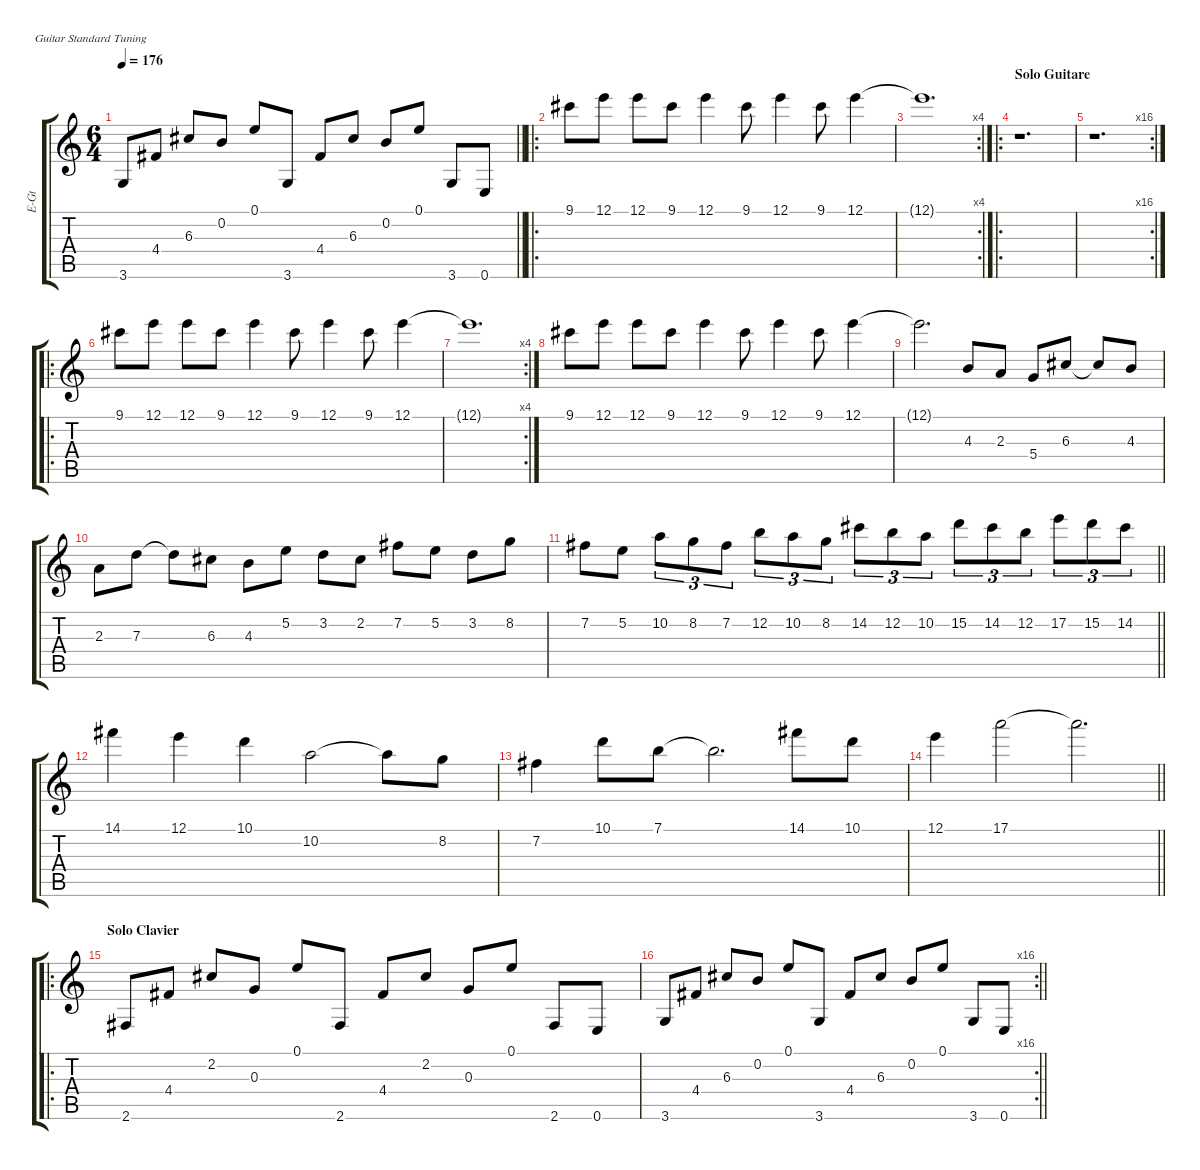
\hideDynamics
\bracketExtendMode groupsimilarinstruments
\otherSystemsTrackNameOrientation horizontal
\track ("Guitar" "E-Gt") {defaultSystemsLayout 4 mute instrument overdrivenguitar}
\staff {score tabs}
\tuning (E4 B3 G3 D3 A2 E2)
\ts (6 4)
\tempo 176
\clef g2
\barLineRight lightlight
\ks c
3.6.8{dy f beam Up} 4.4{acc #}.8{beam Up} 6.3{acc #}.8{beam Up} 0.2.8{beam Up} 0.1.8{beam Up} 3.6.8{beam Up} 4.4{acc #}.8{beam Up} 6.3{acc #}.8{beam Up} 0.2.8{beam Up} 0.1.8{beam Up} 3.6.8{beam Up} 0.6.8{beam Up} |
\ro
9.1{acc #}.8{beam Down} 12.1.8{beam Down} 12.1.8{beam Down} 9.1{acc #}.8{beam Down} 12.1.4{beam Down} 9.1{acc #}.8{beam Down} 12.1.4{beam Down} 9.1{acc #}.8{beam Down} 12.1.4{beam Down} |
\rc 4
12.1{t}.1{d beam Down} |
\ro
\section ("" "Solo Guitare")
r.1{d beam Down} |
\rc 16
r.1{d beam Down} |
\ro
9.1{acc #}.8{beam Down} 12.1.8{beam Down} 12.1.8{beam Down} 9.1{acc #}.8{beam Down} 12.1.4{beam Down} 9.1{acc #}.8{beam Down} 12.1.4{beam Down} 9.1{acc #}.8{beam Down} 12.1.4{beam Down} |
\rc 4
12.1{t}.1{d beam Down} |
9.1{acc #}.8{beam Down} 12.1.8{beam Down} 12.1.8{beam Down} 9.1{acc #}.8{beam Down} 12.1.4{beam Down} 9.1{acc #}.8{beam Down} 12.1.4{beam Down} 9.1{acc #}.8{beam Down} 12.1.4{beam Down} |
12.1{t}.2{d beam Down} 4.3.8{beam Up} 2.3.8{beam Up} 5.4.8{beam Up} 6.3{acc #}.8{beam Up} 6.3{t acc #}.8{beam Up} 4.3.8{beam Up} |
2.3.8{beam Down} 7.3.8{beam Down} 7.3{t}.8{beam Down} 6.3{acc #}.8{beam Down} 4.3.8{beam Down} 5.2.8{beam Down} 3.2.8{beam Down} 2.2{acc #}.8{beam Down} 7.2{acc #}.8{beam Down} 5.2.8{beam Down} 3.2.8{beam Down} 8.2.8{beam Down} |
\barLineRight lightlight
7.2{acc #}.8{beam Down} 5.2.8{beam Down} 10.2.8{tu (3 2) beam Down} 8.2.8{tu (3 2) beam Down} 7.2{acc #}.8{tu (3 2) beam Down} 12.2.8{tu (3 2) beam Down} 10.2.8{tu (3 2) beam Down} 8.2.8{tu (3 2) beam Down} 14.2{acc #}.8{tu (3 2) beam Down} 12.2.8{tu (3 2) beam Down} 10.2.8{tu (3 2) beam Down} 15.2.8{tu (3 2) beam Down} 14.2{acc #}.8{tu (3 2) beam Down} 12.2.8{tu (3 2) beam Down} 17.2.8{tu (3 2) beam Down} 15.2.8{tu (3 2) beam Down} 14.2{acc #}.8{tu (3 2) beam Down} |
14.1{acc #}.4{beam Down} 12.1.4{beam Down} 10.1.4{beam Down} 10.2.2{beam Down} 10.2{t}.8{beam Down} 8.2.8{beam Down} |
7.2{acc #}.4{beam Down} 10.1.8{beam Down} 7.1.8{beam Down} 7.1{t}.2{d beam Down} 14.1{acc #}.8{beam Down} 10.1.8{beam Down} |
\barLineRight lightlight
12.1.4{beam Down} 17.1.2{beam Down} 17.1{t}.2{d beam Down} |
\ro
\section ("" "Solo Clavier")
2.6{acc #}.8{beam Up} 4.4{acc #}.8{beam Up} 2.2{acc #}.8{beam Up} 0.3.8{beam Up} 0.1.8{beam Up} 2.6{acc #}.8{beam Up} 4.4{acc #}.8{beam Up} 2.2{acc #}.8{beam Up} 0.3.8{beam Up} 0.1.8{beam Up} 2.6{acc #}.8{beam Up} 0.6.8{beam Up} |
\rc 16
\barLineRight lightlight
3.6.8{beam Up} 4.4{acc #}.8{beam Up} 6.3{acc #}.8{beam Up} 0.2.8{beam Up} 0.1.8{beam Up} 3.6.8{beam Up} 4.4{acc #}.8{beam Up} 6.3{acc #}.8{beam Up} 0.2.8{beam Up} 0.1.8{beam Up} 3.6.8{beam Up} 0.6.8{beam Up}
